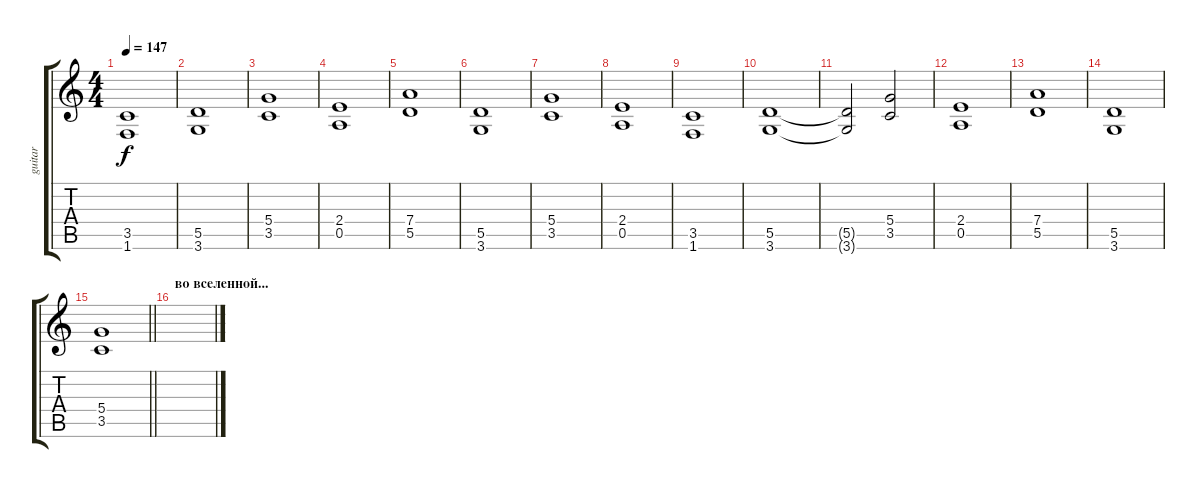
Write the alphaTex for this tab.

\track ("guitar" "guitar") {instrument distortionguitar}
\staff {score tabs}
\tuning (E4 B3 G3 D3 A2 E2) {hide}
\ts (4 4)
\tempo 147
\clef g2
\ks c
(3.5 1.6).1{dy f} |
(5.5 3.6).1 |
(5.4 3.5).1 |
(2.4 0.5).1 |
(7.4 5.5).1 |
(5.5 3.6).1 |
(5.4 3.5).1 |
(2.4 0.5).1 |
(3.5 1.6).1 |
(5.5 3.6).1 |
(5.5{t} 3.6{t}).2 (5.4 3.5).2 |
(2.4 0.5).1 |
(7.4 5.5).1 |
(5.5 3.6).1 |
\barLineRight lightlight
(5.4 3.5).1 |
\section ("" "во вселенной...")
